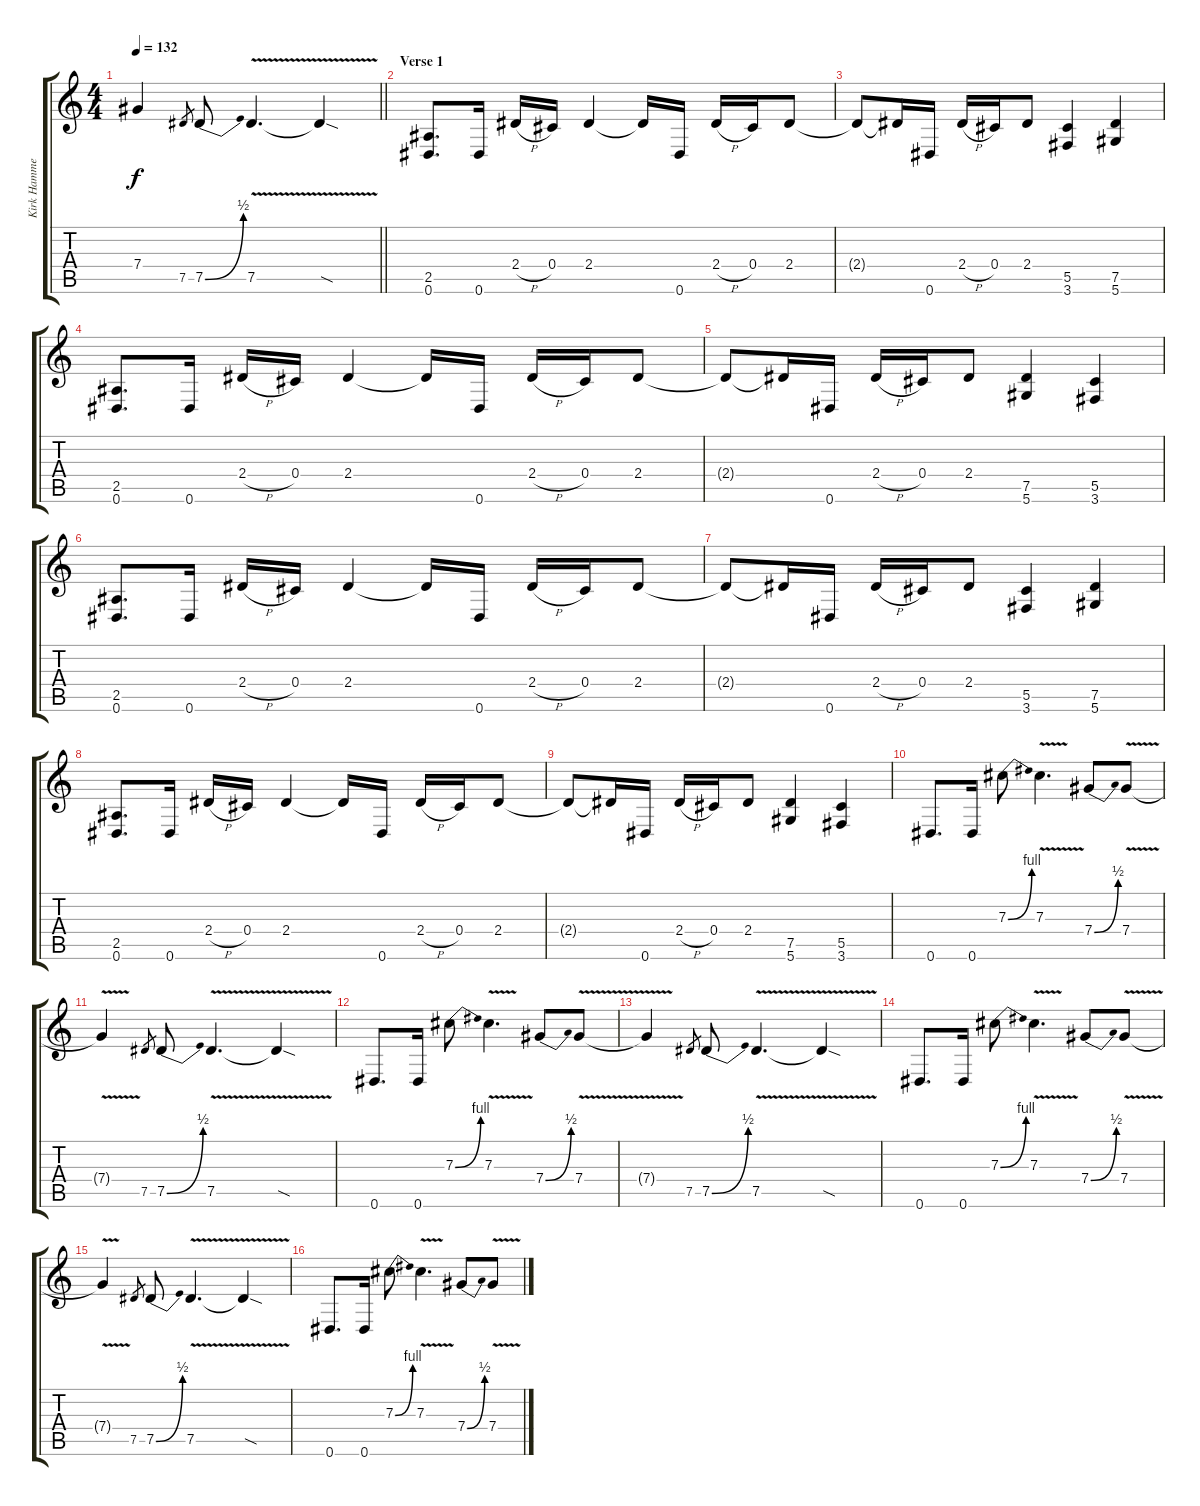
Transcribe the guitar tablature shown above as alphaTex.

\track ("Kirk Hammett" "Kirk Hamme") {instrument distortionguitar}
\staff {score tabs}
\tuning (Eb4 Bb3 Gb3 Db3 Ab2 Eb2) {hide}
\ts (4 4)
\tempo 132
\clef g2
\barLineRight lightlight
\ks c
7.4{t}.4{dy f} 7.5.8{gr} 7.5{be (bend 0 0 60 2)}.8 7.5{v}.4{d} 7.5{sod t}.4 |
\section ("" "Verse 1")
(2.5 0.6).8{d} 0.6.16 2.4{h}.16 0.4.16 2.4.4 2.4{t}.16 0.6.16 2.4{h}.16 0.4.16 2.4.8 |
2.4{t}.8 2.4{t}.16 0.6.16 2.4{h}.16 0.4.16 2.4.8 (5.5 3.6).4 (7.5 5.6).4 |
(2.5 0.6).8{d} 0.6.16 2.4{h}.16 0.4.16 2.4.4 2.4{t}.16 0.6.16 2.4{h}.16 0.4.16 2.4.8 |
2.4{t}.8 2.4{t}.16 0.6.16 2.4{h}.16 0.4.16 2.4.8 (7.5 5.6).4 (5.5 3.6).4 |
(2.5 0.6).8{d} 0.6.16 2.4{h}.16 0.4.16 2.4.4 2.4{t}.16 0.6.16 2.4{h}.16 0.4.16 2.4.8 |
2.4{t}.8 2.4{t}.16 0.6.16 2.4{h}.16 0.4.16 2.4.8 (5.5 3.6).4 (7.5 5.6).4 |
(2.5 0.6).8{d} 0.6.16 2.4{h}.16 0.4.16 2.4.4 2.4{t}.16 0.6.16 2.4{h}.16 0.4.16 2.4.8 |
2.4{t}.8 2.4{t}.16 0.6.16 2.4{h}.16 0.4.16 2.4.8 (7.5 5.6).4 (5.5 3.6).4 |
0.6.8{d} 0.6.16 7.3{be (bend 0 0 60 4)}.8 7.3{v}.4{d} 7.4{be (bend 0 0 60 2)}.8 7.4{v}.8 |
7.4{t}.4 7.5.8{gr} 7.5{be (bend 0 0 60 2)}.8 7.5{v}.4{d} 7.5{sod t}.4 |
0.6.8{d} 0.6.16 7.3{be (bend 0 0 60 4)}.8 7.3{v}.4{d} 7.4{be (bend 0 0 60 2)}.8 7.4{v}.8 |
7.4{t}.4 7.5.8{gr} 7.5{be (bend 0 0 60 2)}.8 7.5{v}.4{d} 7.5{sod t}.4 |
0.6.8{d} 0.6.16 7.3{be (bend 0 0 60 4)}.8 7.3{v}.4{d} 7.4{be (bend 0 0 60 2)}.8 7.4{v}.8 |
7.4{t}.4 7.5.8{gr} 7.5{be (bend 0 0 60 2)}.8 7.5{v}.4{d} 7.5{sod t}.4 |
0.6.8{d} 0.6.16 7.3{be (bend 0 0 60 4)}.8 7.3{v}.4{d} 7.4{be (bend 0 0 60 2)}.8 7.4{v}.8
